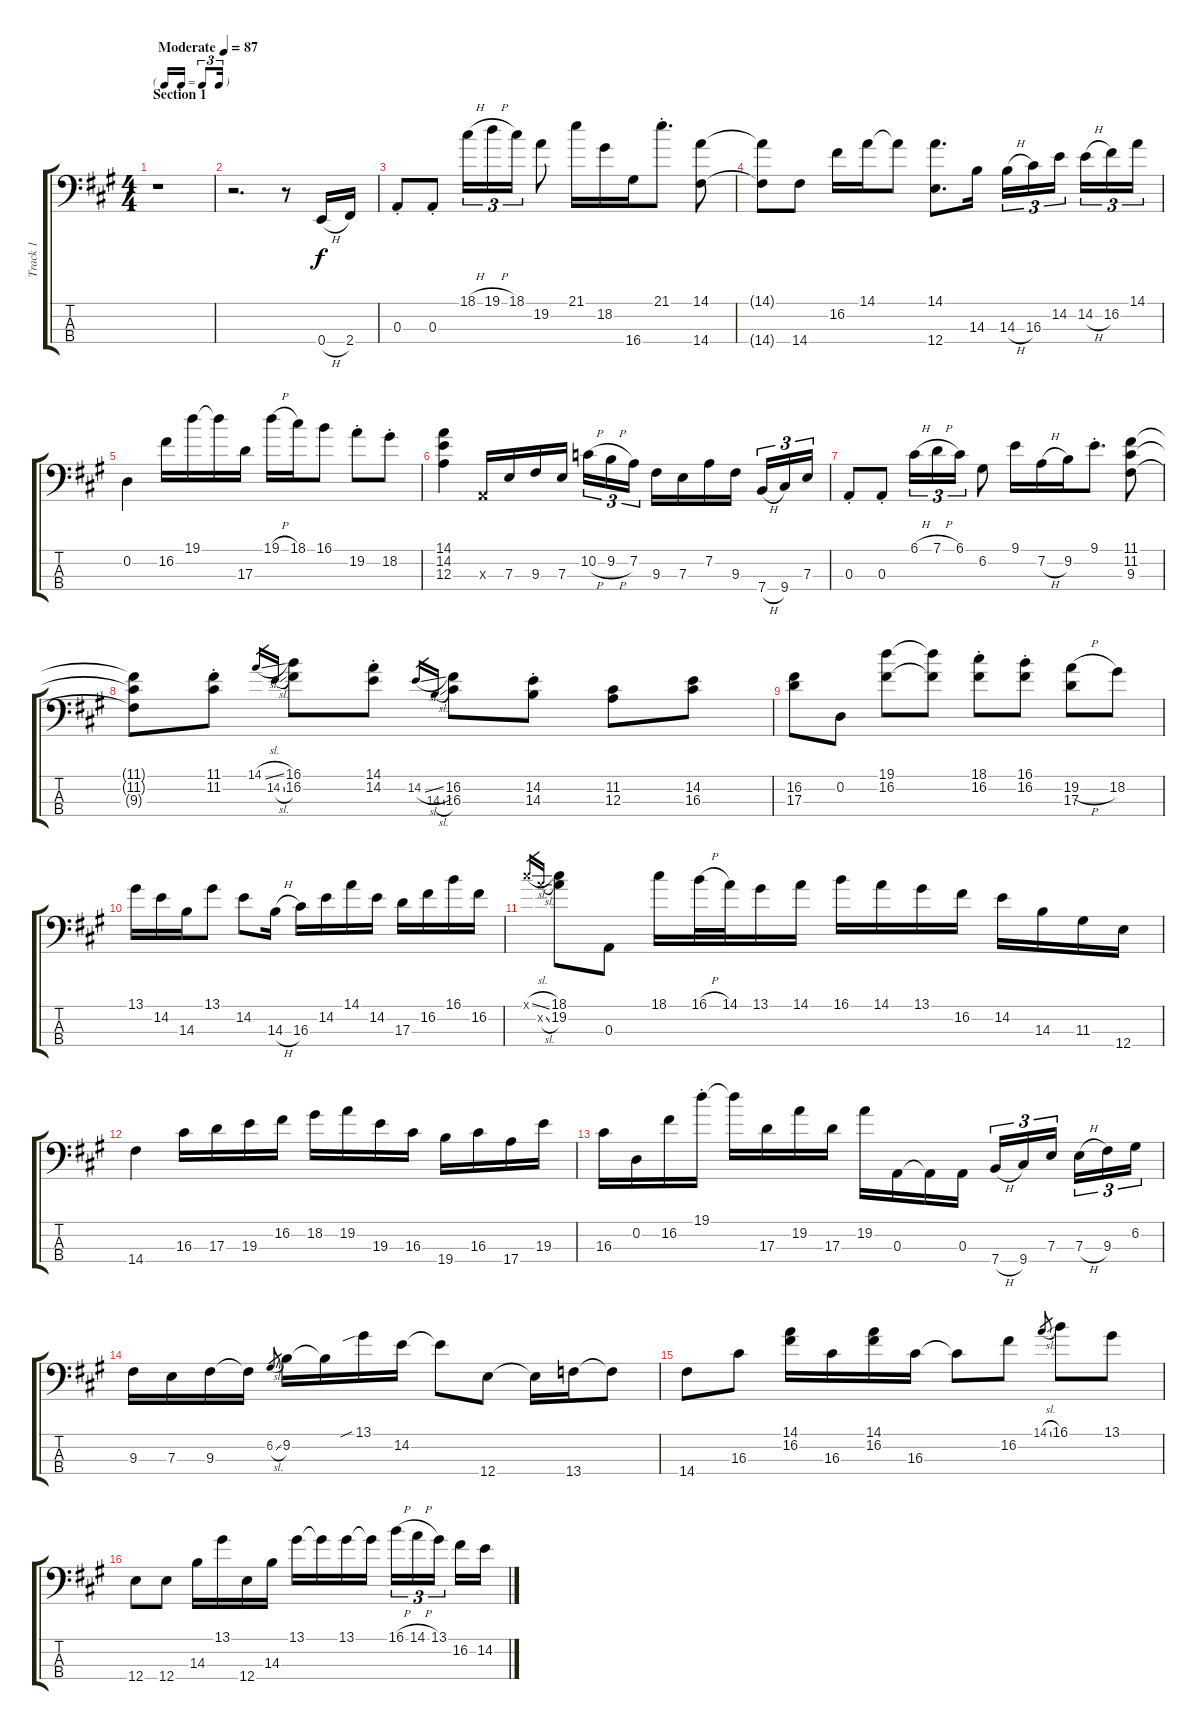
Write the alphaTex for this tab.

\track ("Track 1" "Track 1") {instrument electricbassfinger}
\staff {score tabs}
\tuning (G2 D2 A1 E1) {hide}
\ts (4 4)
\tf triplet16th
\section ("" "Section 1")
\tempo (87 "Moderate")
\clef f4
\ks a
r.1{dy f instrument electricbassfinger} |
r.2{d} r.8 0.4{h}.16 2.4.16 |
0.3{st}.8 0.3{st}.8 18.1{h}.16{tu (3 2)} 19.1{h}.16{tu (3 2)} 18.1.16{tu (3 2)} 19.2.8 21.1.16 18.2.16 16.4.16 21.1{st}.8{d} (14.1 14.4).8 |
(14.1{t} 14.4{t}).8 14.4.8 16.2.16 14.1.16 14.1{t}.8 (14.1 12.4).8{d} 14.3.16 14.3{h}.16{tu (3 2)} 16.3.16{tu (3 2)} 14.2.16{tu (3 2) beam splitsecondary} 14.2{h}.16{tu (3 2)} 16.2.16{tu (3 2)} 14.1.16{tu (3 2)} |
0.2.4 16.2.16 19.1.16 19.1{t}.16 17.3.16 19.1{h}.16 18.1.16 16.1.8 19.2{st}.8 18.2{st}.8 |
(14.1 14.2 12.3).4 0.3{x}.16 7.3.16 9.3.16 7.3.16 10.2{h}.16{tu (3 2) beam merge} 9.2{h}.16{tu (3 2) beam merge} 7.2.16{tu (3 2) beam split} 9.3.16{beam merge} 7.3.16{beam merge} 7.2.16{beam merge} 9.3.16{beam split} 7.4{h}.16{tu (3 2) beam merge} 9.4.16{tu (3 2) beam merge} 7.3.16{tu (3 2)} |
0.3{st}.8 0.3{st}.8 6.1{h}.16{tu (3 2)} 7.1{h}.16{tu (3 2)} 6.1.16{tu (3 2)} 6.2.8 9.1.16 7.2{h}.16 9.2.16 9.1{st}.8{d} (11.1 11.2 9.3).8 |
(11.1{t} 11.2{t} 9.3{t}).8 (11.1{st} 11.2{st}).8 14.1{sl}.16{gr} 14.2{sl}.16{gr} (16.1 16.2).8 (14.1{st} 14.2{st}).8 14.2{sl}.16{gr} 14.3{sl}.16{gr} (16.2 16.3).8 (14.2{st} 14.3{st}).8 (11.2 12.3).8 (14.2 16.3).8 |
(16.2 17.3).8 0.2.8 (19.1 16.2).8 (19.1{t} 16.2{t}).8 (18.1{st} 16.2{st}).8 (16.1{st} 16.2{st}).8 (19.2{h} 17.3).8 18.2.8 |
13.1.16 14.2.16 14.3.16 13.1.8 14.2.8 14.3{h}.16 16.3.16 14.2.16 14.1.16 14.2.16 17.3.16 16.2.16 16.1.16 16.2.16 |
18.1{sl x}.16{gr} 19.2{sl x}.16{gr} (18.1 19.2).8 0.3.8 18.1.16 16.1{h}.32 14.1.32 13.1.16 14.1.16 16.1.16 14.1.16 13.1.16 16.2.16 14.2.16 14.3.16 11.3.16 12.4.16 |
14.4.4 16.3.16 17.3.16 19.3.16 16.2.16 18.2.16 19.2.16 19.3.16 16.3.16 19.4.16 16.3.16 17.4.16 19.3.16 |
16.3.16 0.2.16 16.2.16 19.1{st}.16 19.1{t}.16 17.3.16 19.2.16 17.3.16 19.2.16 0.3.16 0.3{t}.16 0.3.16 7.4{h}.16{tu (3 2)} 9.4.16{tu (3 2)} 7.3.16{tu (3 2) beam splitsecondary} 7.3{h}.16{tu (3 2)} 9.3.16{tu (3 2)} 6.2.16{tu (3 2)} |
9.3.16 7.3.16 9.3.16 9.3{t}.16 6.2{sl}.8{gr} 9.2.16 9.2{t}.16 13.1{sib}.16 14.2.16 14.2{t}.8 12.4.8 12.4{t}.16 13.4.16 13.4{t}.8 |
14.4.8 16.3.8 (14.1 16.2).16 16.3.16 (14.1 16.2).16 16.3.16 16.3{t}.8 16.2.8 14.1{sl}.8{gr} 16.1.8 13.1.8 |
12.4.8 12.4.8 14.3.16 13.1.16 12.4.16 14.3.16 13.1.16 13.1{t}.16 13.1.16 13.1{t}.16 16.1{h}.16{tu (3 2)} 14.1{h}.16{tu (3 2)} 13.1.16{tu (3 2) beam splitsecondary} 16.2.16 14.2.16
